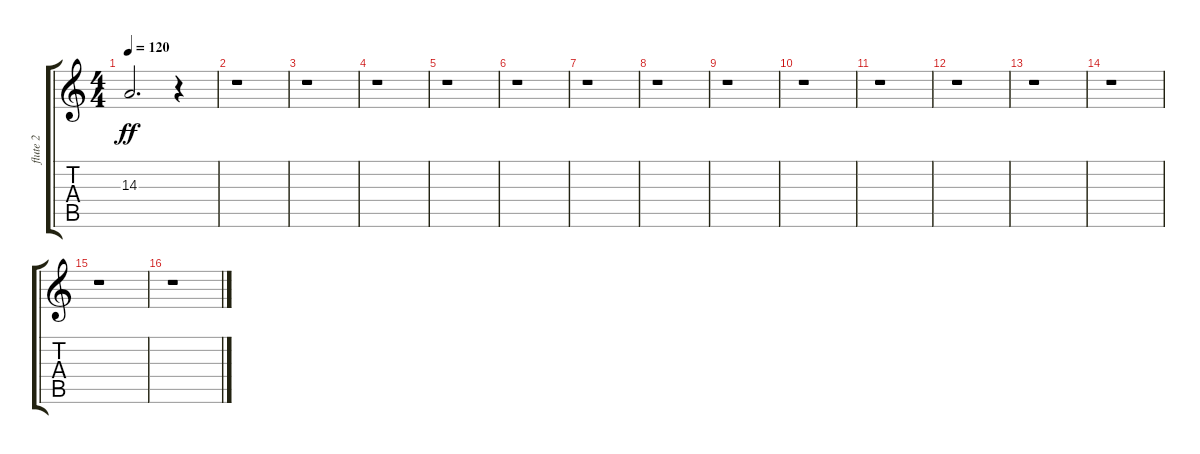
\track ("flute 2" "flute 2") {instrument flute}
\staff {score tabs}
\tuning (E4 B3 G3 D3 A2 E2) {hide}
\ts (4 4)
\tempo 120
\clef g2
\ks c
14.3.2{d dy ff} r.4 |
r.1 |
r.1 |
r.1 |
r.1 |
r.1 |
r.1 |
r.1 |
r.1 |
r.1 |
r.1 |
r.1 |
r.1 |
r.1 |
r.1 |
r.1
